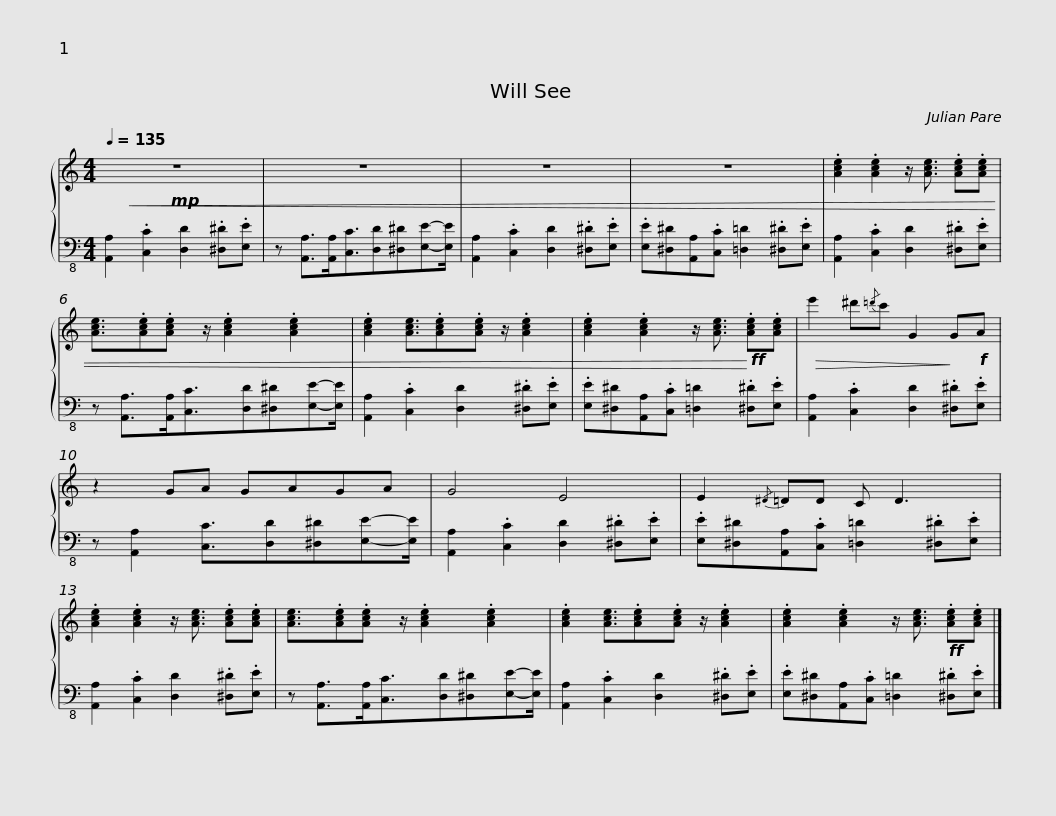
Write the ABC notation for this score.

X:1
%%score { 1 | 2 }
L:1/8
Q:1/4=135
M:4/4
I:linebreak $
K:C
V:1 treble
V:2 bass-8
V:1
!mp!!<(! z8 | z8 | z8 | z8 | .[Ace]2 .[Ace]2 z/ [Ace]3/2 .[Ace].[Ace] |$ %5
 [Ace]3/2.[Ace].[Ace] z/ .[Ace]2 .[Ace]2 | .[Ace]2 [Ace]3/2.[Ace].[Ace] z/ .[Ace]2 | .[Ace]2 .[Ace]2 z/ [Ace]3/2!<)!!ff! .[Ace].[Ace] |!>(! e'2 ^d'{/=d'}c' G2!>)! G!f!A |$ z2 GA GAGA | %10
 G4 E4 | E2{/^D} =DD C D3 | .[Ace]2 .[Ace]2 z/ [Ace]3/2 .[Ace].[Ace] |$ [Ace]3/2.[Ace].[Ace] z/ .[Ace]2 .[Ace]2 | .[Ace]2 [Ace]3/2.[Ace].[Ace] z/ .[Ace]2 | %15
 .[Ace]2 .[Ace]2 z/ [Ace]3/2!ff! .[Ace].[Ace] |] %16
V:2
 [A,,A,]2 .[C,C]2 [D,D]2 .[^D,^D].[E,E] | z [A,,A,]>[A,,A,][C,C]3/2[D,D][^D,^D][E,E]-[E,E]/ | [A,,A,]2 .[C,C]2 [D,D]2 .[^D,^D].[E,E] | .[E,E][^D,^D][A,,A,].[C,C] [=D,=D]2 .[^D,^D].[E,E] | [A,,A,]2 .[C,C]2 [D,D]2 .[^D,^D].[E,E] |$ %5
 z [A,,A,]>[A,,A,][C,C]3/2[D,D][^D,^D][E,E]-[E,E]/ | [A,,A,]2 .[C,C]2 [D,D]2 .[^D,^D].[E,E] | .[E,E][^D,^D][A,,A,].[C,C] [=D,=D]2 .[^D,^D].[E,E] | [A,,A,]2 .[C,C]2 [D,D]2 .[^D,^D].[E,E] |$ z [A,,A,]2 [C,C]3/2[D,D][^D,^D][E,E]-[E,E]/ | %10
 [A,,A,]2 .[C,C]2 [D,D]2 .[^D,^D].[E,E] | .[E,E][^D,^D][A,,A,].[C,C] [=D,=D]2 .[^D,^D].[E,E] | [A,,A,]2 .[C,C]2 [D,D]2 .[^D,^D].[E,E] |$ z [A,,A,]>[A,,A,][C,C]3/2[D,D][^D,^D][E,E]-[E,E]/ | [A,,A,]2 .[C,C]2 [D,D]2 .[^D,^D].[E,E] | %15
 .[E,E][^D,^D][A,,A,].[C,C] [=D,=D]2 .[^D,^D].[E,E] |] %16
